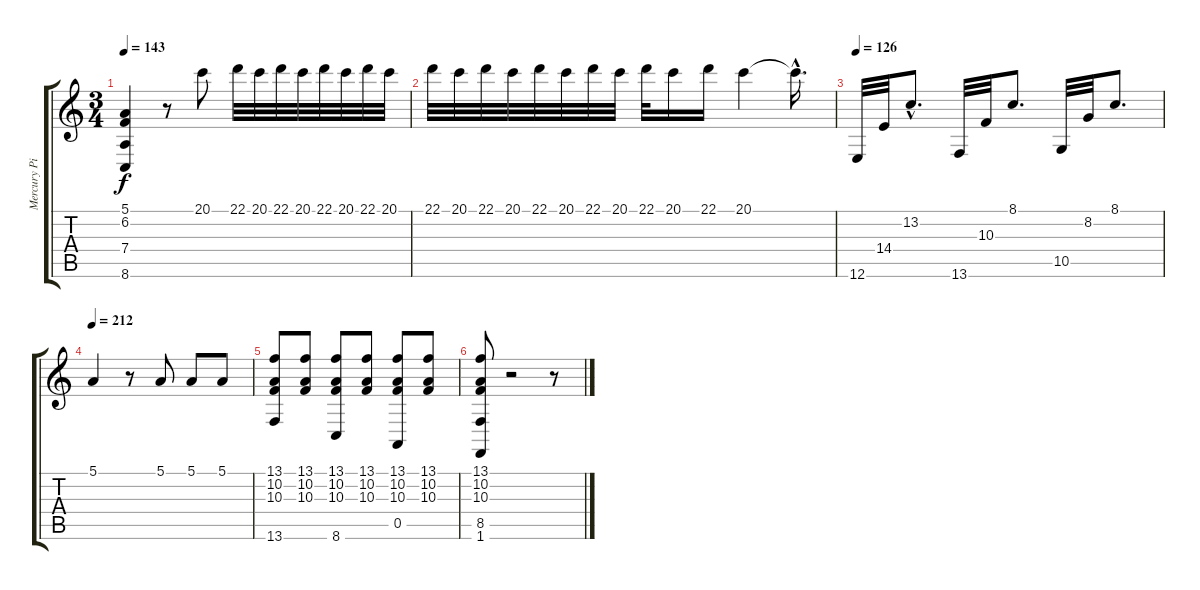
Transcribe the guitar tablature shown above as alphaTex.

\track ("Mercury Piano" "Mercury Pi") {instrument acousticgrandpiano}
\staff {score tabs}
\tuning (E4 B3 G3 D3 A2 E2) {hide}
\ts (3 4)
\tempo 143
\clef g2
\ks c
(5.1{t} 6.2{t} 7.4{t} 8.6{t}).4{dy f} r.8 20.1.8 22.1.32 20.1.32 22.1.32 20.1.32 22.1.32 20.1.32 22.1.32 20.1.32 |
22.1.32 20.1.32 22.1.32 20.1.32 22.1.32 20.1.32 22.1.32 20.1.32 22.1.32 20.1.16 22.1.16 20.1.4 20.1{hac t}.16{d} |
\tempo 126
12.6.32 14.4.32 13.2{hac}.8{d} 13.6.32 10.3.32 8.1.8{d} 10.5.32 8.2.32 8.1.8{d} |
\tempo 156
\tempo 212
5.1.4 r.8 5.1.8 5.1.8 5.1.8 |
(13.1 10.2 10.3 13.6).8 (13.1 10.2 10.3).8 (13.1 10.2 10.3 8.6).8 (13.1 10.2 10.3).8 (13.1 10.2 10.3 0.5).8 (13.1 10.2 10.3).8 |
(13.1 10.2 10.3 8.5 1.6).8 r.2 r.8
